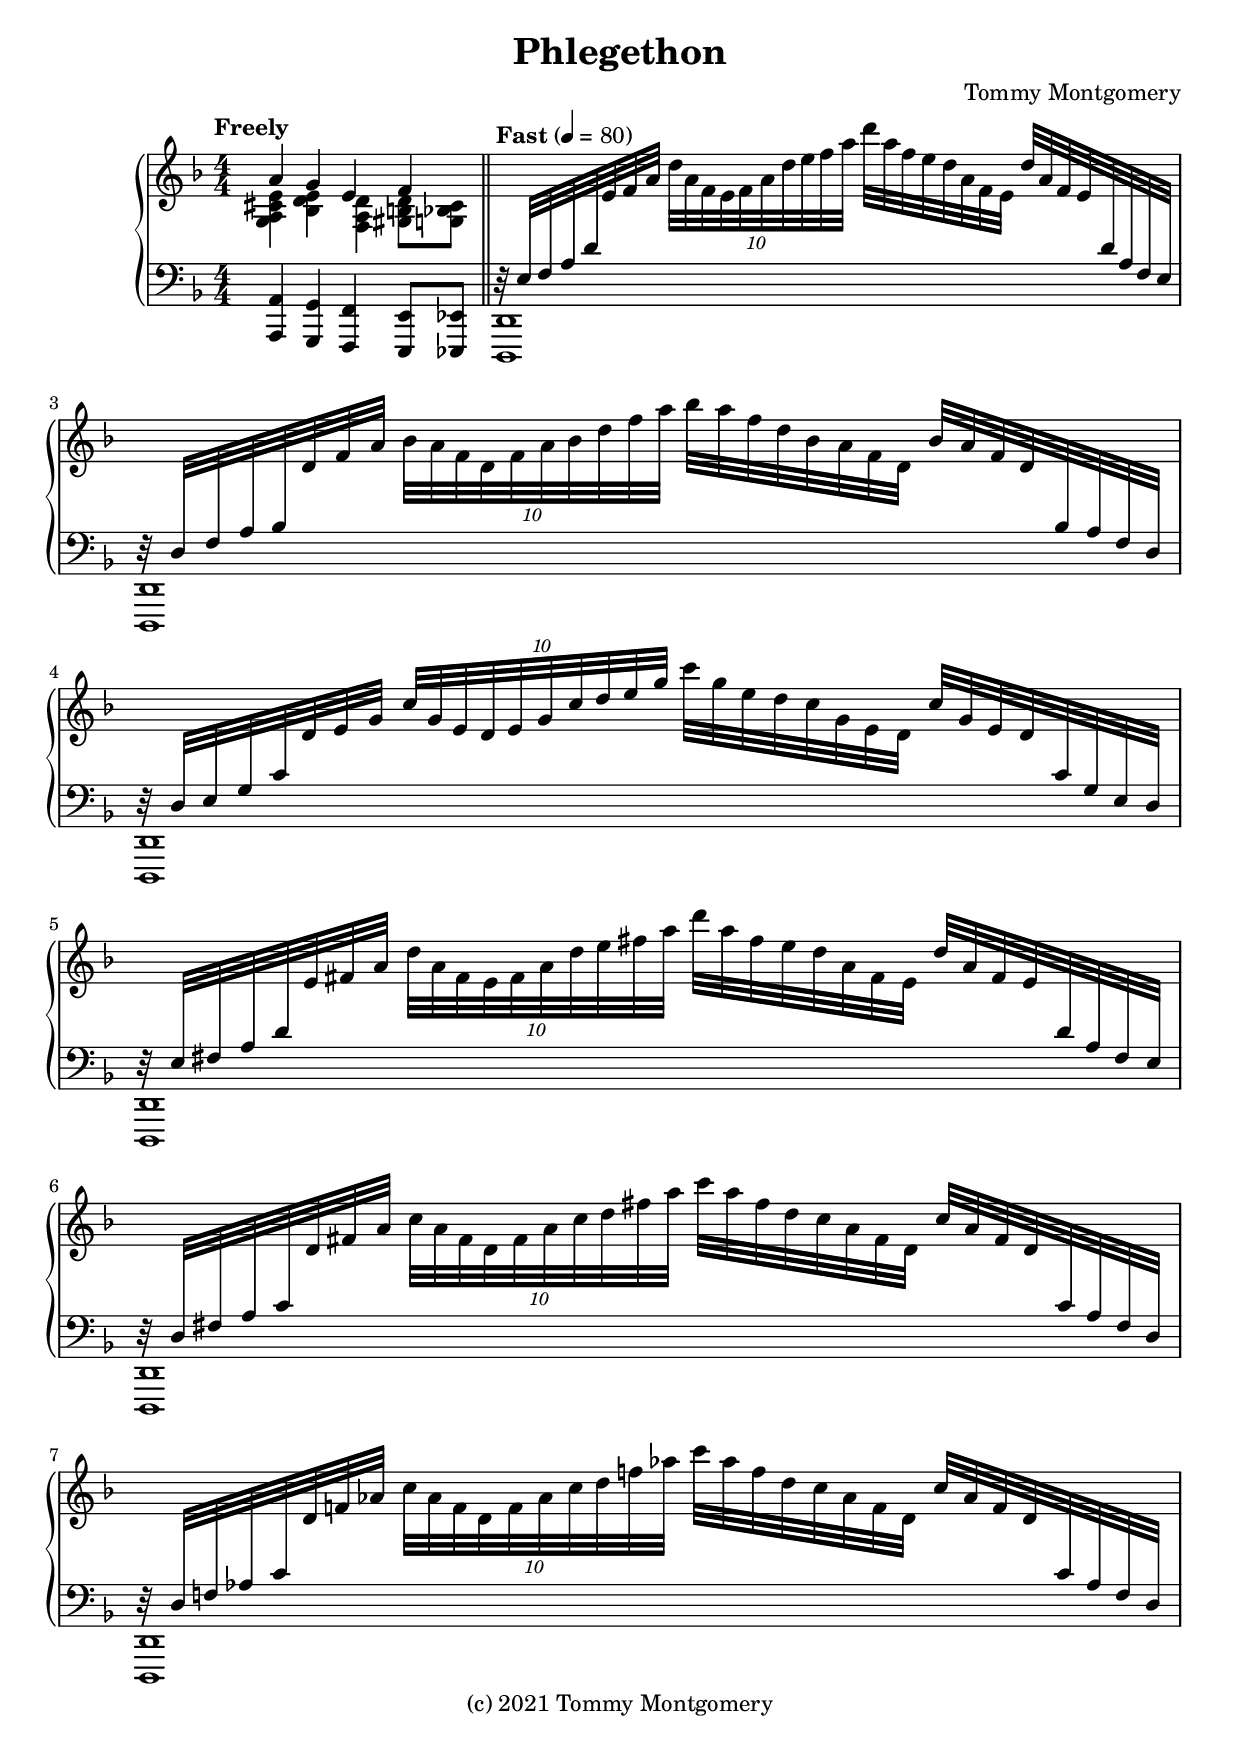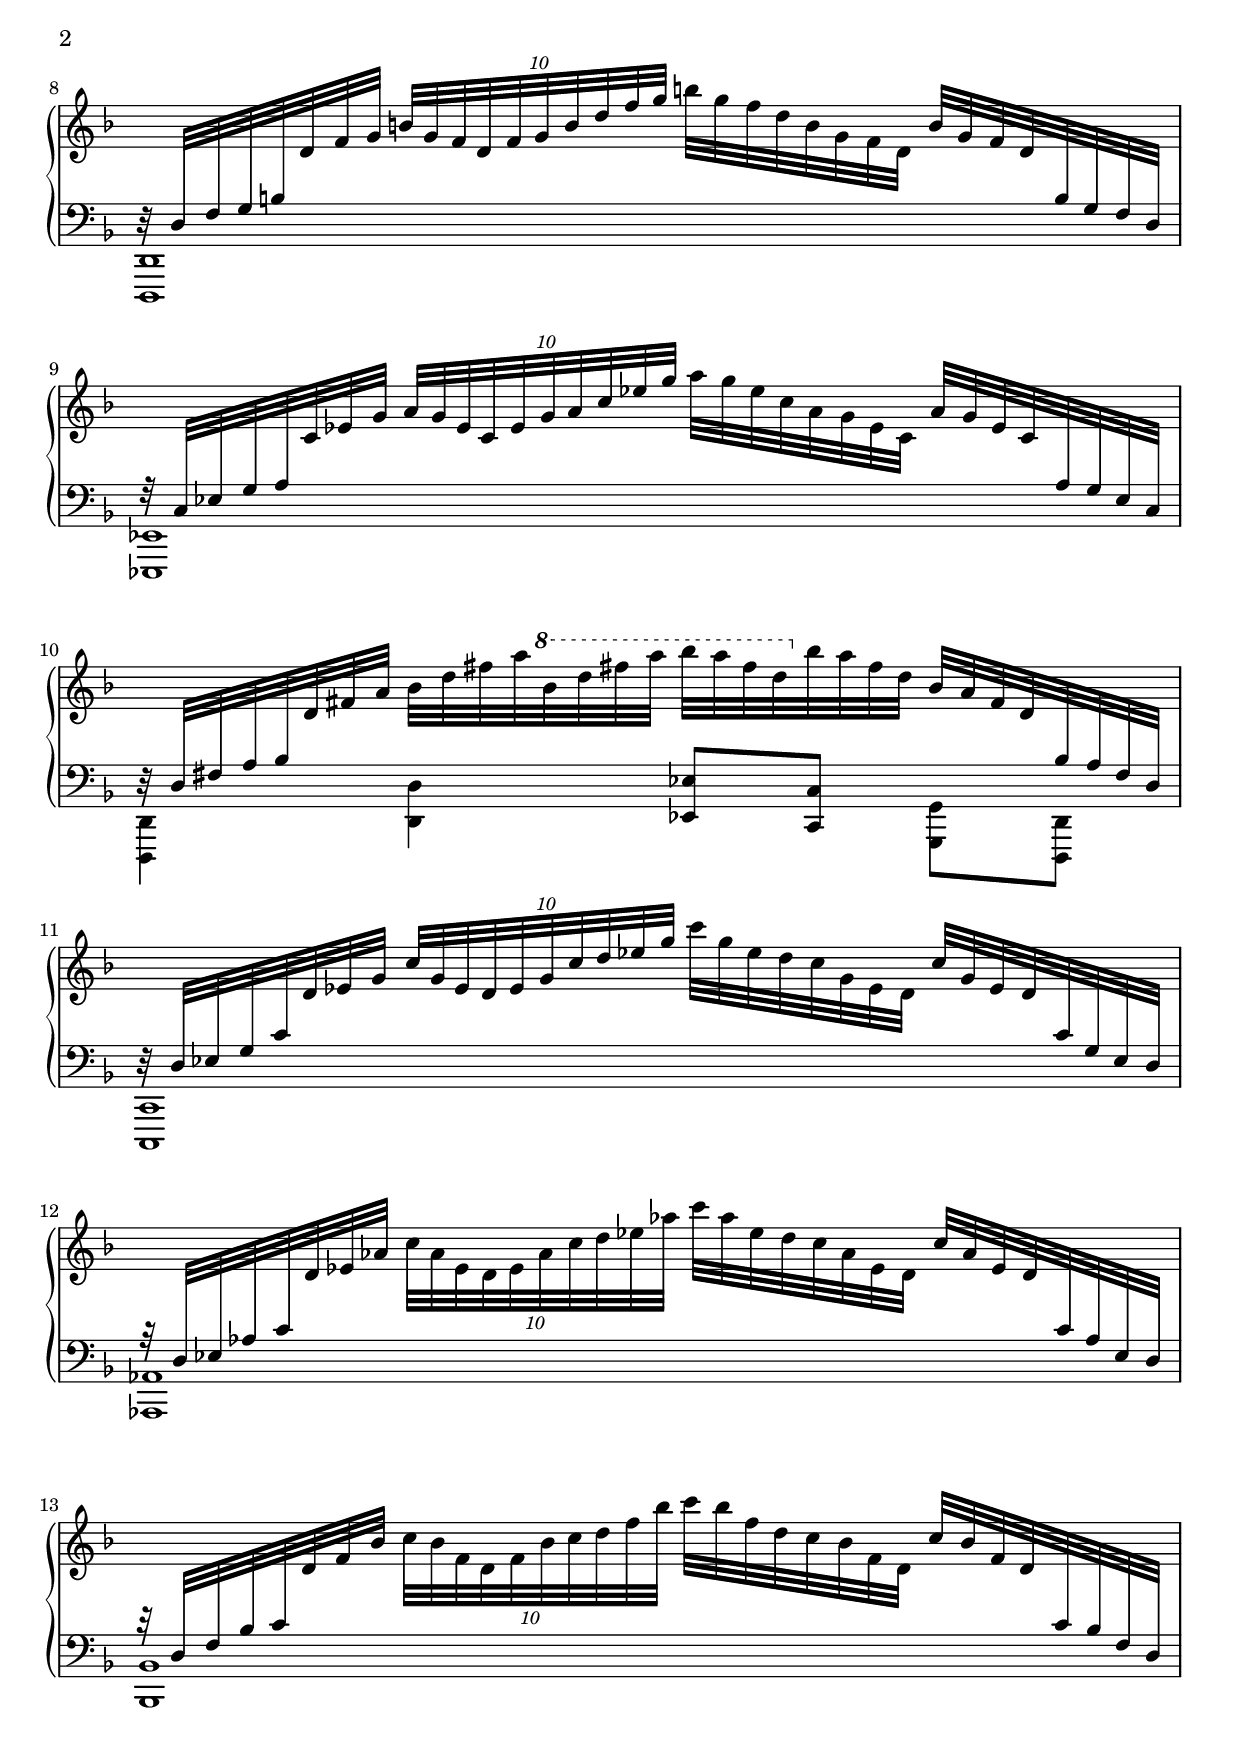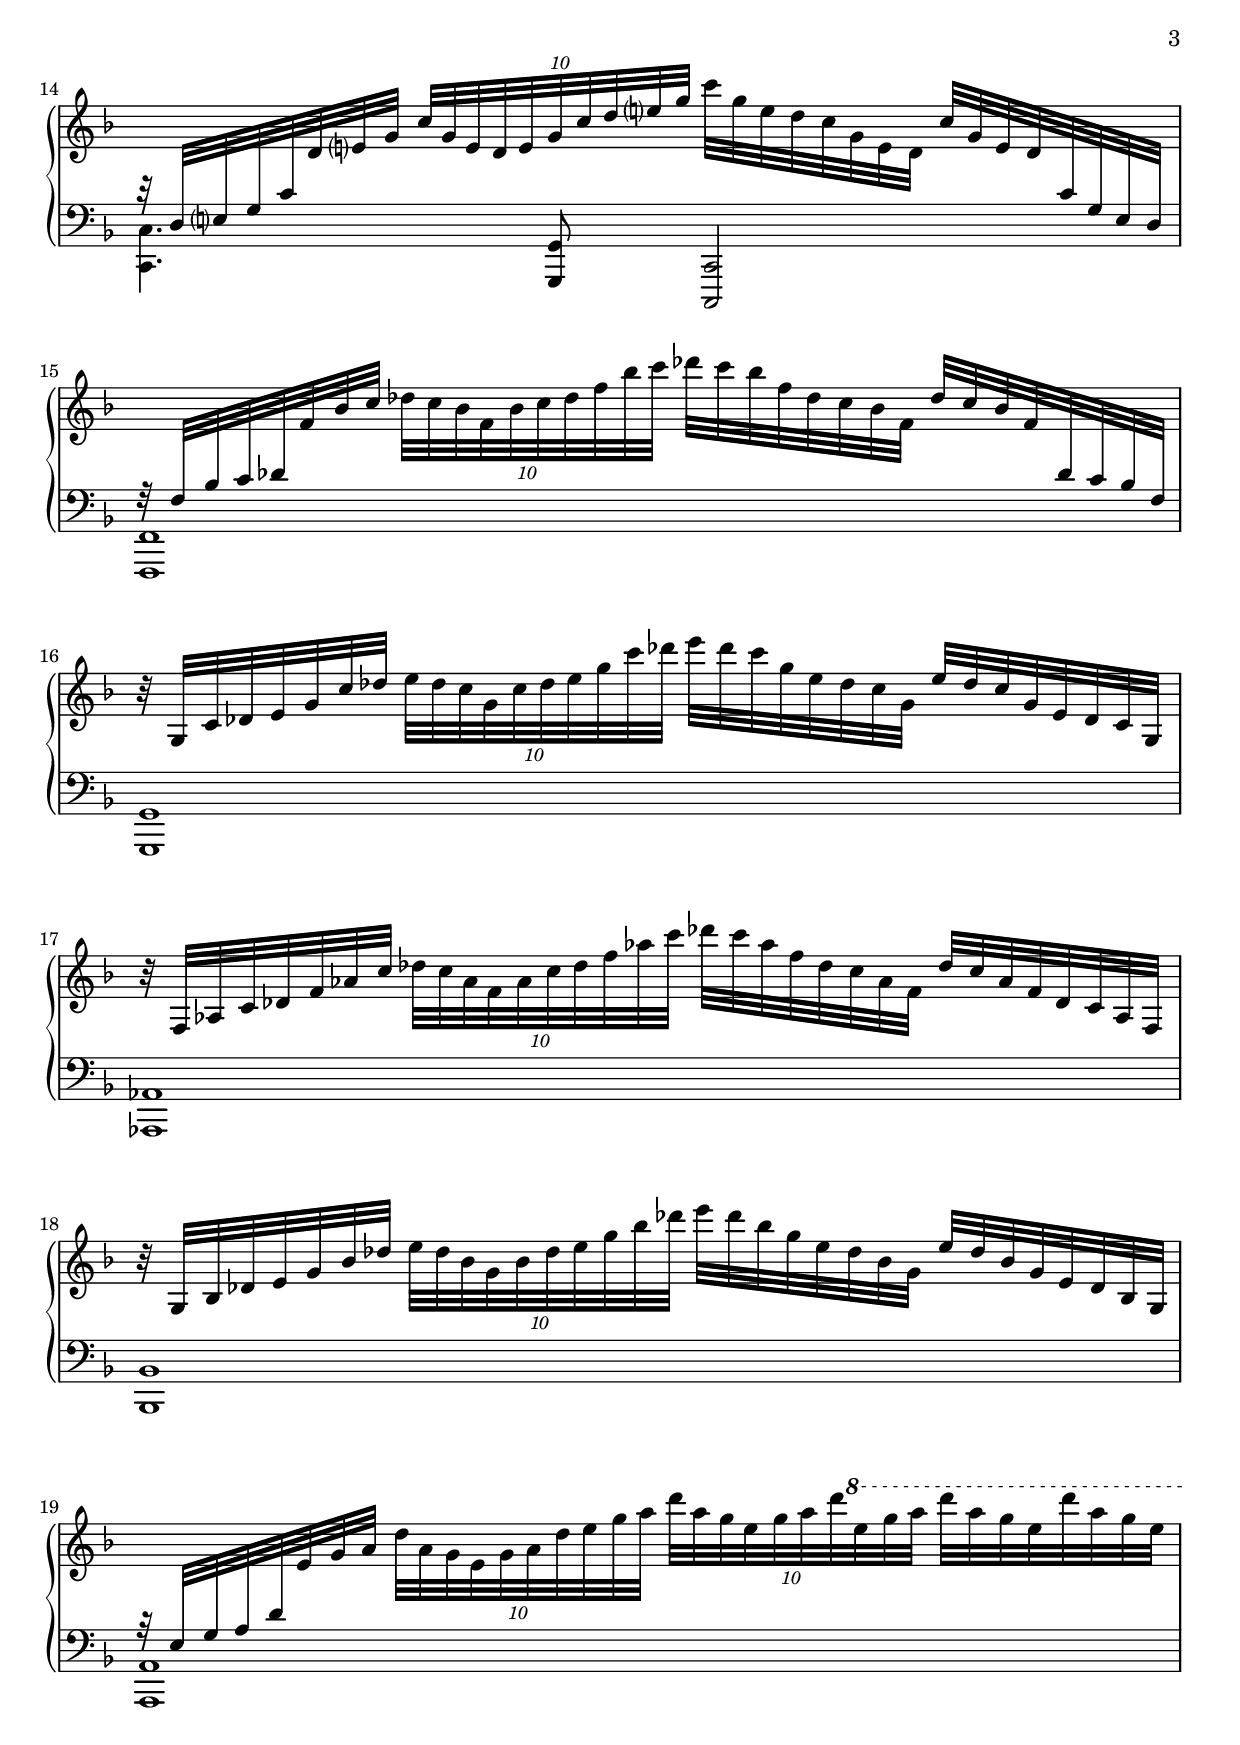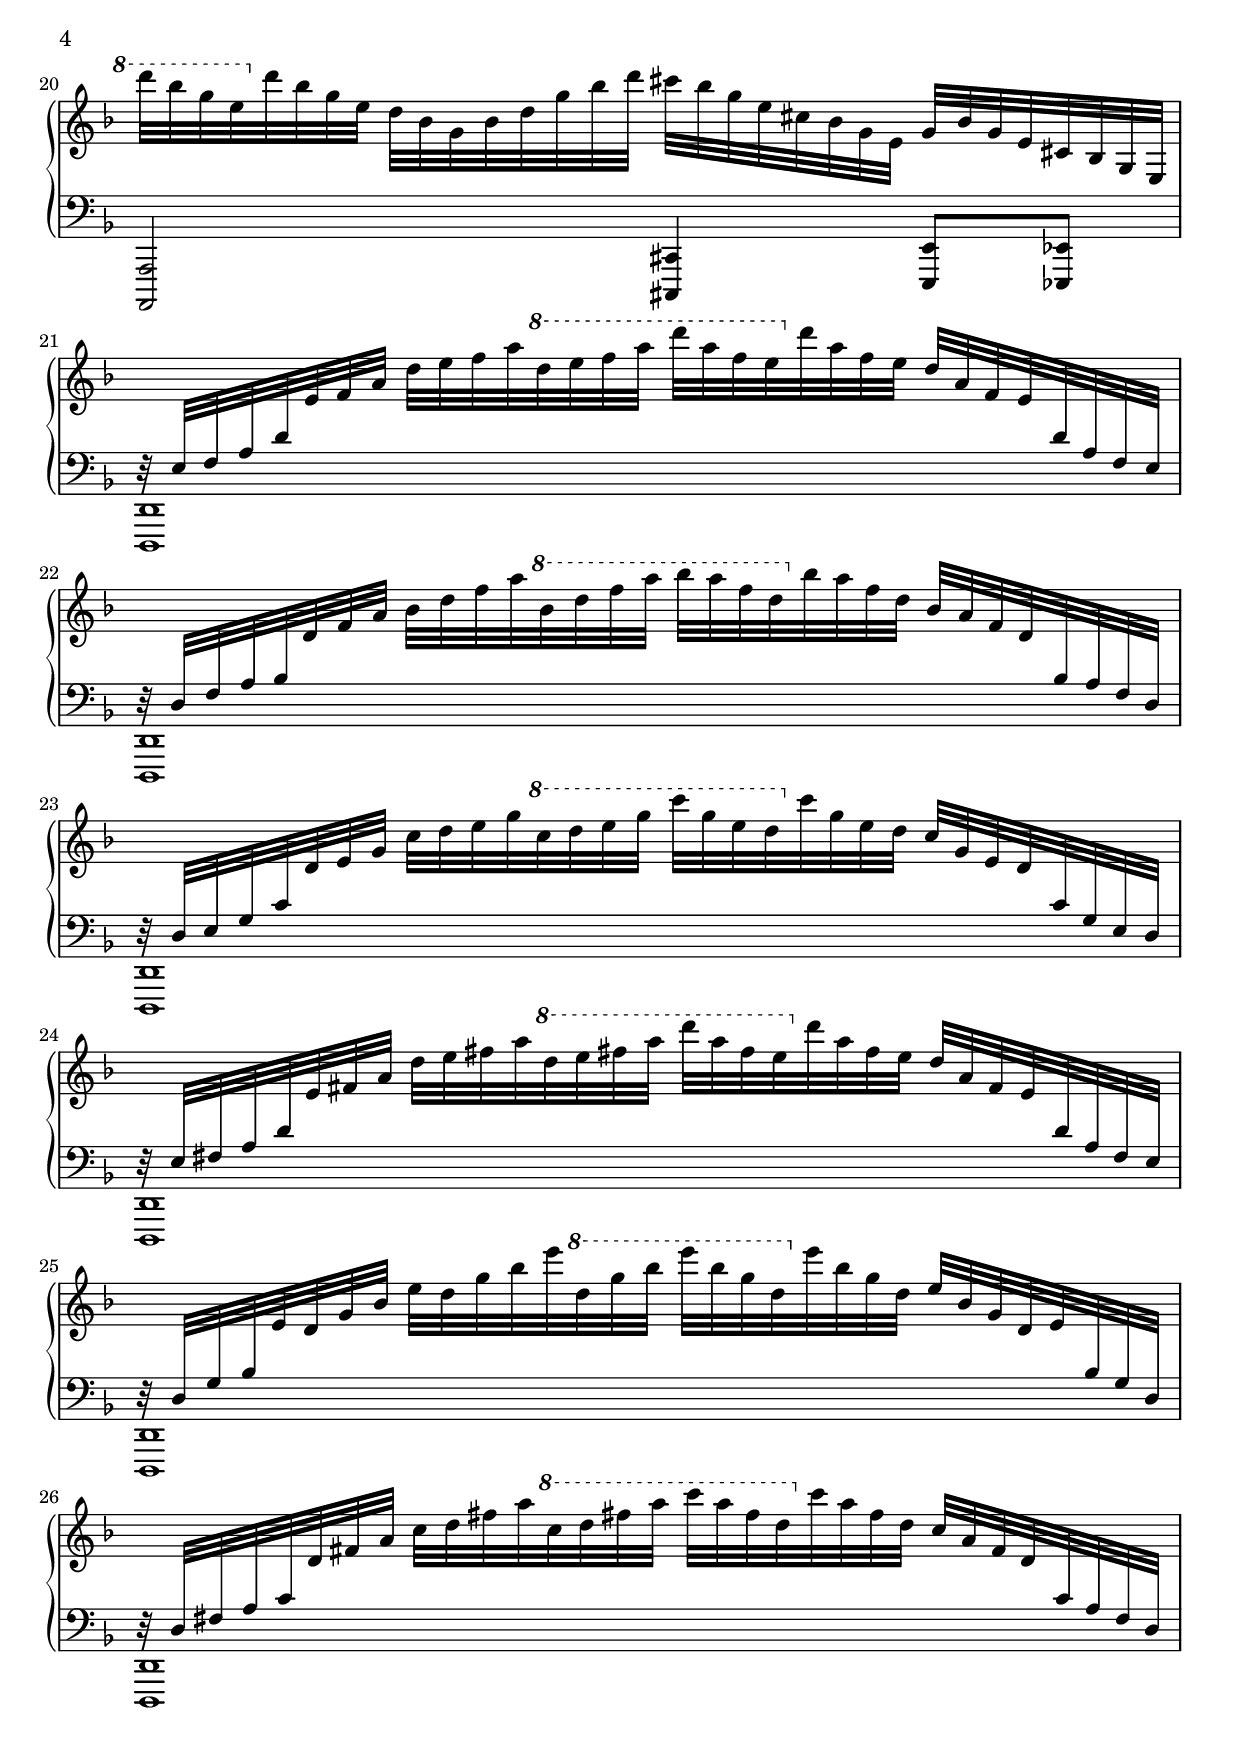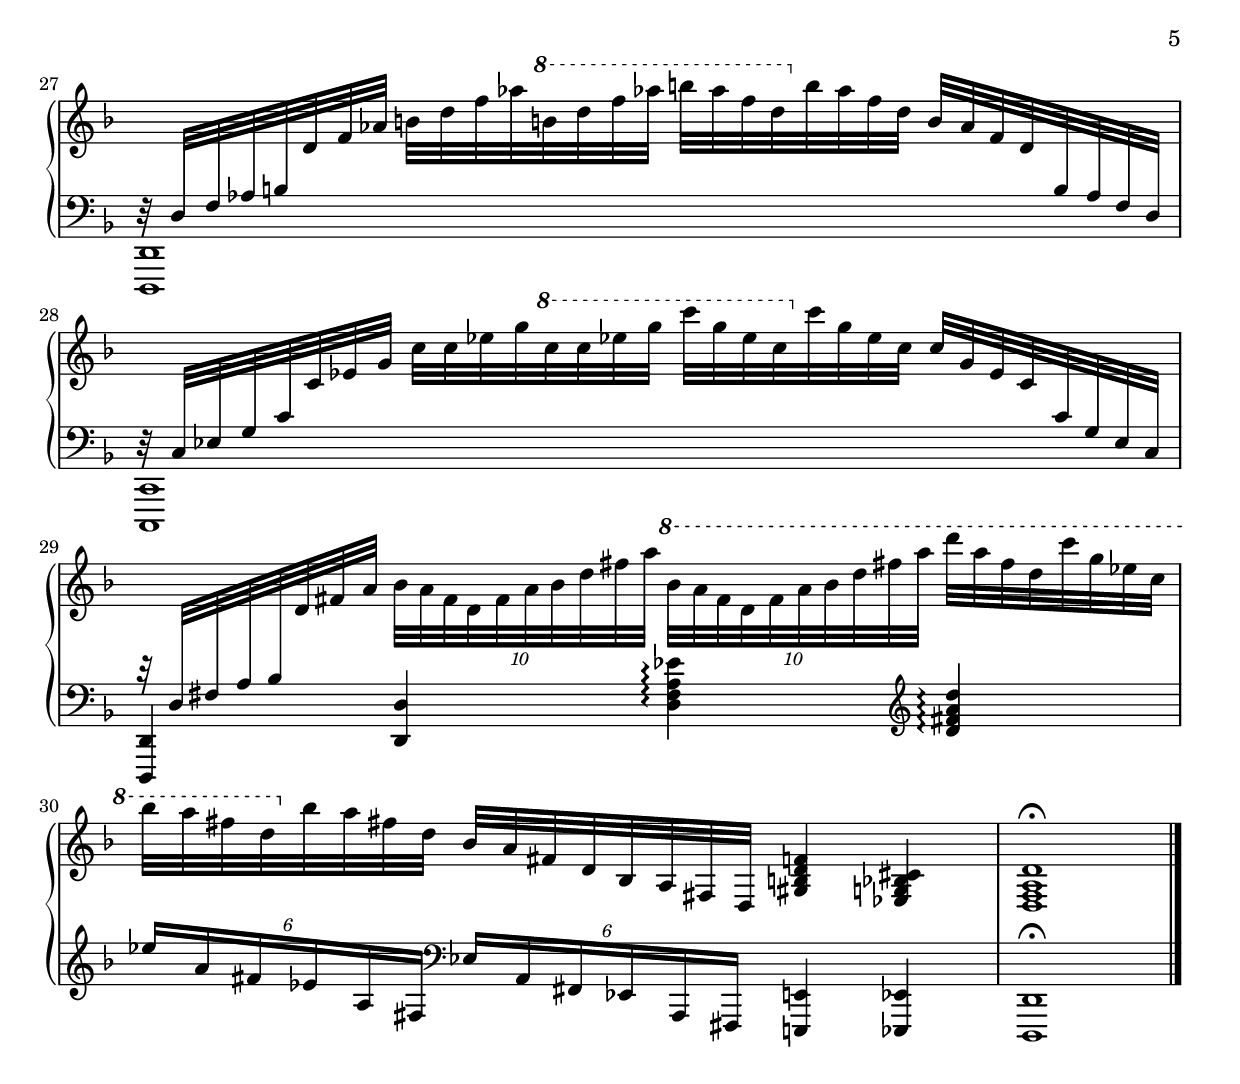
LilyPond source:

\version "2.20.0"
\language "english"

\header {
  title = "Phlegethon"
  composer = "Tommy Montgomery"
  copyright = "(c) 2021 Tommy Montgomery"
}

global = {
  \key d \minor
  \time 4/4
  %\overrideTimeSignatureSettings 2/2 1/4 #'(1 1 1 1) #'()
  \set Staff.printKeyCancellation = ##f
  \numericTimeSignature
  \override TupletBracket #'bracket-visibility = #'if-no-beam
  \set Score.connectArpeggios = ##t
  \override Beam.auto-knee-gap = #10
}

lowerStaff = {
  \change Staff = "mainL" \override Stem #'direction = #UP
}

upperStaff = {
  \revert Stem #'direction \change Staff = "mainR"
}

fixSlope = {
  \once \override Beam.positions = #'(9 . 15)
  %\once \override Stem.direction = #UP
}

\parallelMusic #'(mainR mainL) {
  \tempo "Freely"
  \set subdivideBeams = ##t

  \global << { a'4 g e f } \\ { <g, a cs e>4 <bf d e> <f a d> <gs b d>8 <g bf cs> } >> |
  \global <a, a'>4 <g g'> <f f'> <e e'>8 <ef ef'> \bar "||" |

  \tempo "Fast" 4 = 80

  \lowerStaff r32 e f a d \upperStaff e f a \tuplet 10/8 { d[ a f e f a d e f a] } d a f e d a f e d' a f e \lowerStaff d a f e |
  <d d'>1 \break |

  r32 \fixSlope d f a bf \upperStaff d f a \tuplet 10/8 { bf[ a f d f a bf d f a] } bf a f d bf a f d bf' a f d \lowerStaff bf a f d |
  q1 |

  r32 d e g c \upperStaff d e g \tuplet 10/8 { c[ g e d e g c d e g] } c g e d c g e d c' g e d \lowerStaff c g e d |
  q1 |

  r32 e fs a d \upperStaff e fs a \tuplet 10/8 { d[ a fs e fs a d e fs a] } d a fs e d a fs e d' a fs e \lowerStaff d a fs e |
  q1 |

  r32 d fs a c \upperStaff d fs a \tuplet 10/8 { c[ a fs d fs a c d fs a] } c a fs d c a fs d c' a fs d \lowerStaff c a fs d |
  q1 |

  r32 d f! af c \upperStaff d f! af \tuplet 10/8 { c[ af f d f af c d f! af] } c af f d c af f d c' af f d \lowerStaff c af f d |
  q1 |

  r32 \fixSlope d f g b \upperStaff d f g \tuplet 10/8 { b[ g f d f g b d f g] } b g f d b g f d b' g f d \lowerStaff b g f d |
  q1 |

  r32 c ef g a \upperStaff c ef g \tuplet 10/8 { a[ g ef c ef g a c ef g] } a g ef c a g ef c a' g ef c \lowerStaff a g ef c |
  <ef ef'>1 |

  r32 d fs a bf \upperStaff d fs a bf d fs a \ottava #1 bf d fs a bf a fs d \ottava #0 bf a fs d bf a fs d \lowerStaff bf a fs d |
  \override Stem #'direction = #DOWN <d d'>4 <d' d'> \revert Stem #'direction <ef ef'>8[ <c c'>] \override Stem #'direction = #DOWN <g g'>[ <d d'>] \revert Stem #'direction |

  r32 d ef g c \upperStaff d ef g \tuplet 10/8 { c[ g ef d ef g c d ef g] } c g ef d c g ef d c' g ef d \lowerStaff c g ef d |
  <c c'>1 |

  r32 d ef af c \upperStaff d ef af \tuplet 10/8 { c[ af ef d ef af c d ef af] } c af ef d c af ef d c' af ef d \lowerStaff c af ef d |
  <af' af'>1 |

  r32 d f bf c \upperStaff d f bf \tuplet 10/8 { c[ bf f d f bf c d f bf] } c bf f d c bf f d c' bf f d \lowerStaff c bf f d |
  <bf bf'>1 |

  r32 d e? g c \upperStaff d e? g \tuplet 10/8 { c[ g e d e g c d e? g] } c g e d c g e d c' g e d \lowerStaff c g e d |
  \once \override Stem.direction = #DOWN <c c'>4. <g g'>8 <c, c'>2 |

  r32 f bf c df \upperStaff f bf c \tuplet 10/8 { df[ c bf f bf c df f bf c] } df c bf f df c bf f df' c bf f \lowerStaff df c bf f |
  <f f'>1 |

  \upperStaff r32 g c df e g c df \tuplet 10/8 { e[ df c g c df e g c df] } e df c g e df c g e' df c g e df c g |
  <g g'>1 |

  r32 f af c df f af c \tuplet 10/8 { df[ c af f af c df f af c] } df c af f df c af f df' c af f df c af f |
  <af af'>1 |

  r32 g bf df e g bf df \tuplet 10/8 { e[ df bf g bf df e g bf df] } e df bf g e df bf g e' df bf g e df bf g |
  <bf bf'>1 |

  \lowerStaff r32 e g a d \upperStaff e g a \tuplet 10/8 4 { d[ a g e g a d e g a] d[ a g e g a d \ottava #1 e g a] } d a g e d' a g e |
  <a a'>1 |

  d'32 bf g e \ottava #0 d bf g e d bf g bf d g bf d cs bf g e cs bf g e g bf g e cs bf g e |
  <a, a'>2 <cs cs'>4 <e e'>8 <ef ef'> |

  \lowerStaff r32 e f a d \upperStaff e f a d e f a \ottava #1 d e f a d a f e \ottava #0 d a f e d a f e \lowerStaff d a f e |
  <d d'>1 |

  r32 d f a bf \upperStaff d f a bf d f a \ottava #1 bf d f a bf a f d \ottava #0 bf a f d bf a f d \lowerStaff bf a f d |
  q1 |

  r32 d e g c \upperStaff d e g c d e g \ottava #1 c d e g c g e d \ottava #0 c g e d c g e d \lowerStaff c g e d |
  q1 |

  r32 e fs a d \upperStaff e fs a d e fs a \ottava #1 d e fs a d a fs e \ottava #0 d a fs e d a fs e \lowerStaff d a fs e |
  q1 |

  r32 d g bf \upperStaff e d g bf e d g bf e \ottava #1 d g bf e bf g d \ottava #0 e bf g d e bf g d e \lowerStaff bf g d |
  q1 |

  r32 d fs a c \upperStaff d fs a c d fs a \ottava #1 c d fs a c a fs d \ottava #0 c a fs d c a fs d \lowerStaff c a fs d |
  q1 |

  r32 d f af b \upperStaff d f af b d f af \ottava #1 b d f af b af f d \ottava #0 b af f d b af f d \lowerStaff b af f d |
  q1 |

  r32 c ef g c \upperStaff c ef g c c ef g \ottava #1 c c ef g c g ef c \ottava #0 c g ef c c g ef c \lowerStaff c g ef c |
  <c c'>1 |

  r32 d fs a bf \upperStaff d fs a \tuplet 10/8 4 { bf[ a fs d fs a bf d fs a] \ottava #1 bf[ a fs d fs a bf d fs a] } d a fs d c' g ef c |
  <d d'>4 <d' d'> <d' fs a ef'>4\arpeggio \clef treble <d' fs a d>\arpeggio |

  bf'32 a fs d \ottava #0 bf a fs d bf a fs d bf a fs d <gs b d f>4 <ef g bf cs> |
  \tuplet 6/4 4 { ef'16 a, fs ef a, fs \clef bass ef a, fs ef a, fs } <e! e'>4 <ef ef'> |

  <d f a d>1\fermata |
  <d d'>1\fermata |
  \bar "|."
}

mainStaff = \new PianoStaff <<
  \new Staff = "mainR" \with {
    midiInstrument = "acoustic grand"
  } \relative c' \mainR
  \new Staff ="mainL" \with {
    midiInstrument = "acoustic grand"
  } { \clef bass \relative c \mainL }
>>

\score {
  <<
    \mainStaff
  >>
  \layout {
    \context {
      \Staff \RemoveEmptyStaves
      \override Glissando.minimum-length = #4
      \override Glissando.springs-and-rods = #ly:spanner::set-spacing-rods
      \override Glissando.thickness = #2
      \override VerticalAxisGroup.remove-first = ##t
    }
  }
  \midi {}
}